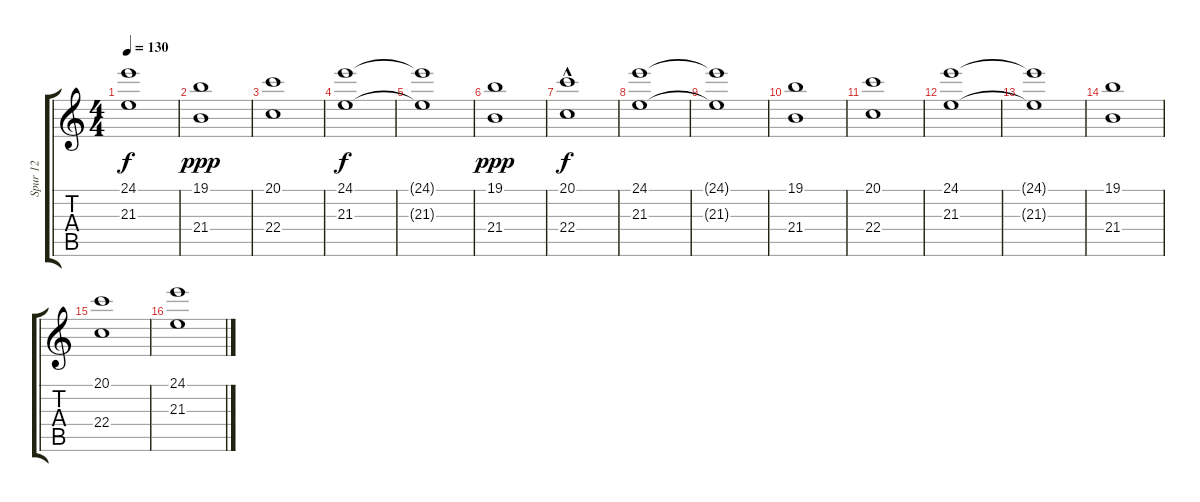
\track ("Spur 12" "Spur 12") {instrument drawbarorgan}
\staff {score tabs}
\tuning (E4 B3 G3 D3 A2 E2) {hide}
\ts (4 4)
\tempo 130
\clef g2
\ks c
(24.1{t} 21.3{t}).1{dy f} |
(19.1 21.4).1{dy ppp} |
(20.1 22.4).1 |
(24.1 21.3).1{dy f} |
(24.1{t} 21.3{t}).1 |
(19.1 21.4).1{dy ppp} |
(20.1 22.4{hac}).1{dy f} |
(24.1 21.3).1 |
(24.1{t} 21.3{t}).1 |
(19.1 21.4).1 |
(20.1 22.4).1 |
(24.1 21.3).1 |
(24.1{t} 21.3{t}).1 |
(19.1 21.4).1 |
(20.1 22.4).1 |
(24.1 21.3).1
